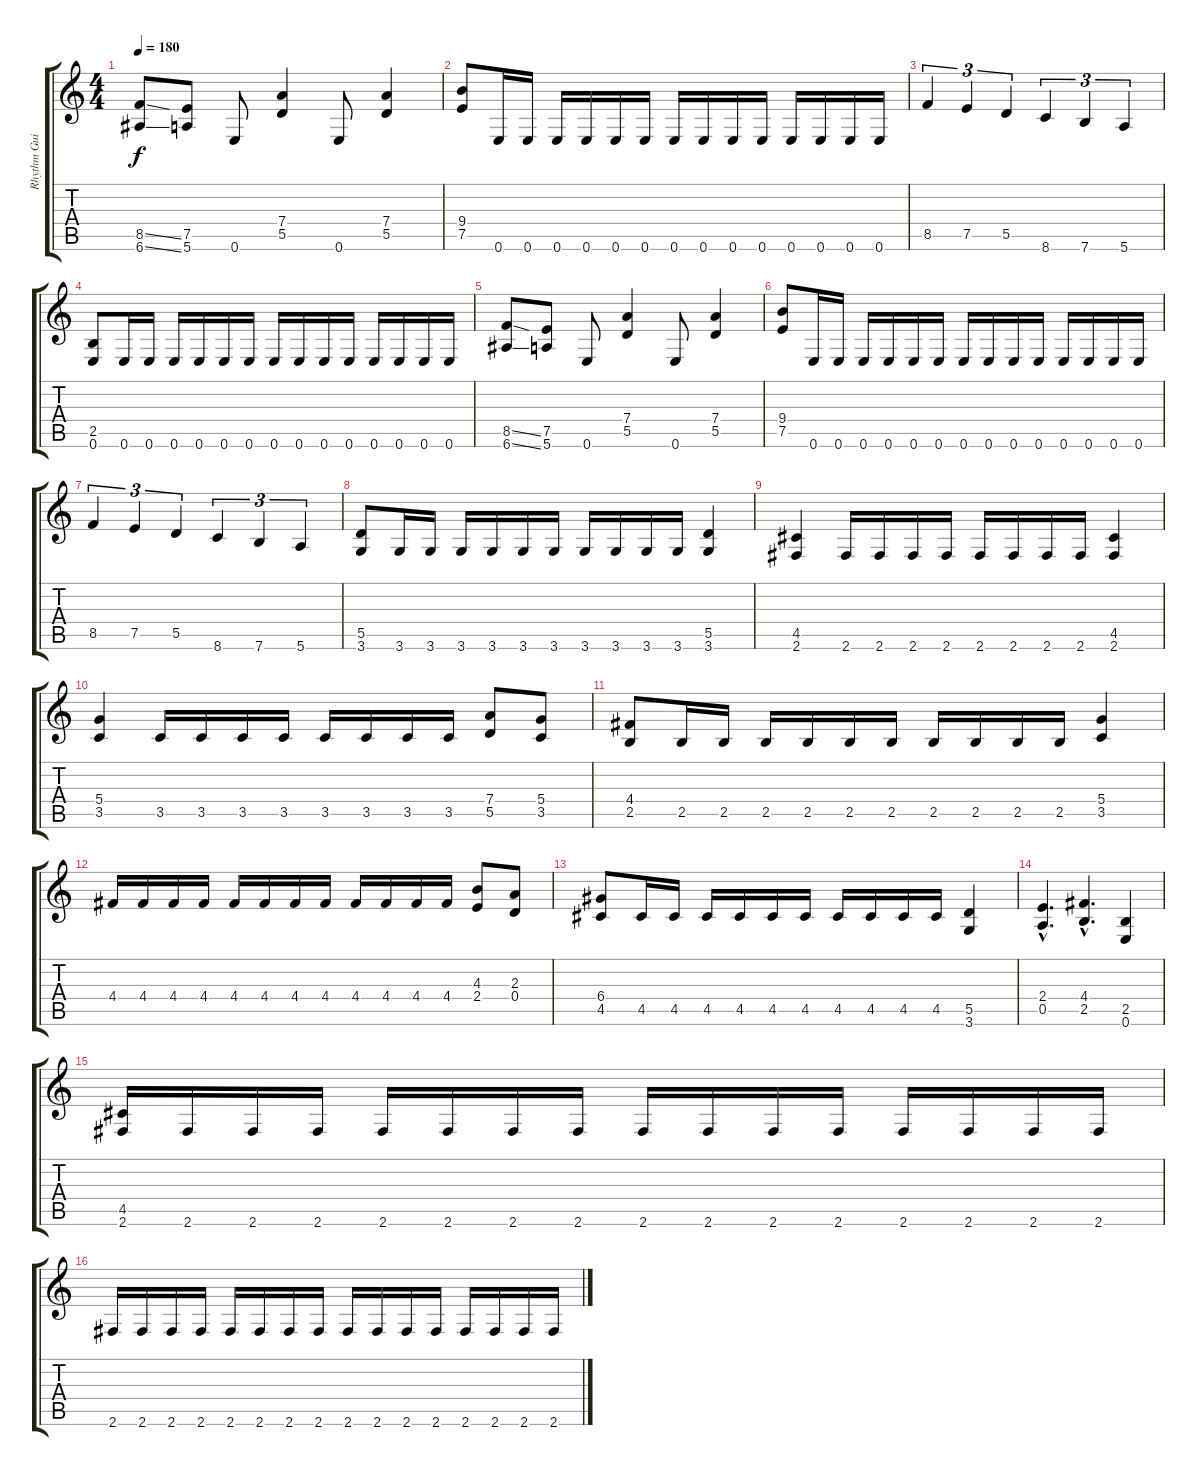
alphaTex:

\track ("Rhythm Guitar" "Rhythm Gui") {instrument distortionguitar}
\staff {score tabs}
\tuning (E4 B3 G3 D3 A2 E2) {hide}
\ts (4 4)
\tempo 180
\clef g2
\ks c
(8.5{ss} 6.6{ss}).8{dy f} (7.5 5.6).8 0.6.8 (7.4 5.5).4 0.6.8 (7.4 5.5).4 |
(9.4 7.5).8 0.6.16 0.6.16 0.6.16 0.6.16 0.6.16 0.6.16 0.6.16 0.6.16 0.6.16 0.6.16 0.6.16 0.6.16 0.6.16 0.6.16 |
8.5.4{tu (3 2)} 7.5.4{tu (3 2)} 5.5.4{tu (3 2)} 8.6.4{tu (3 2)} 7.6.4{tu (3 2)} 5.6.4{tu (3 2)} |
(2.5 0.6).8 0.6.16 0.6.16 0.6.16 0.6.16 0.6.16 0.6.16 0.6.16 0.6.16 0.6.16 0.6.16 0.6.16 0.6.16 0.6.16 0.6.16 |
(8.5{ss} 6.6{ss}).8 (7.5 5.6).8 0.6.8 (7.4 5.5).4 0.6.8 (7.4 5.5).4 |
(9.4 7.5).8 0.6.16 0.6.16 0.6.16 0.6.16 0.6.16 0.6.16 0.6.16 0.6.16 0.6.16 0.6.16 0.6.16 0.6.16 0.6.16 0.6.16 |
8.5.4{tu (3 2)} 7.5.4{tu (3 2)} 5.5.4{tu (3 2)} 8.6.4{tu (3 2)} 7.6.4{tu (3 2)} 5.6.4{tu (3 2)} |
(5.5 3.6).8 3.6.16 3.6.16 3.6.16 3.6.16 3.6.16 3.6.16 3.6.16 3.6.16 3.6.16 3.6.16 (5.5 3.6).4 |
(4.5 2.6).4 2.6.16 2.6.16 2.6.16 2.6.16 2.6.16 2.6.16 2.6.16 2.6.16 (4.5 2.6).4 |
(5.4 3.5).4 3.5.16 3.5.16 3.5.16 3.5.16 3.5.16 3.5.16 3.5.16 3.5.16 (7.4 5.5).8 (5.4 3.5).8 |
(4.4 2.5).8 2.5.16 2.5.16 2.5.16 2.5.16 2.5.16 2.5.16 2.5.16 2.5.16 2.5.16 2.5.16 (5.4 3.5).4 |
4.4.16 4.4.16 4.4.16 4.4.16 4.4.16 4.4.16 4.4.16 4.4.16 4.4.16 4.4.16 4.4.16 4.4.16 (4.3 2.4).8 (2.3 0.4).8 |
(6.4 4.5).8 4.5.16 4.5.16 4.5.16 4.5.16 4.5.16 4.5.16 4.5.16 4.5.16 4.5.16 4.5.16 (5.5 3.6).4 |
(2.4{hac} 0.5{hac}).4{d} (4.4{hac} 2.5{hac}).4{d} (2.5 0.6).4 |
(4.5 2.6).16 2.6.16 2.6.16 2.6.16 2.6.16 2.6.16 2.6.16 2.6.16 2.6.16 2.6.16 2.6.16 2.6.16 2.6.16 2.6.16 2.6.16 2.6.16 |
2.6.16 2.6.16 2.6.16 2.6.16 2.6.16 2.6.16 2.6.16 2.6.16 2.6.16 2.6.16 2.6.16 2.6.16 2.6.16 2.6.16 2.6.16 2.6.16
